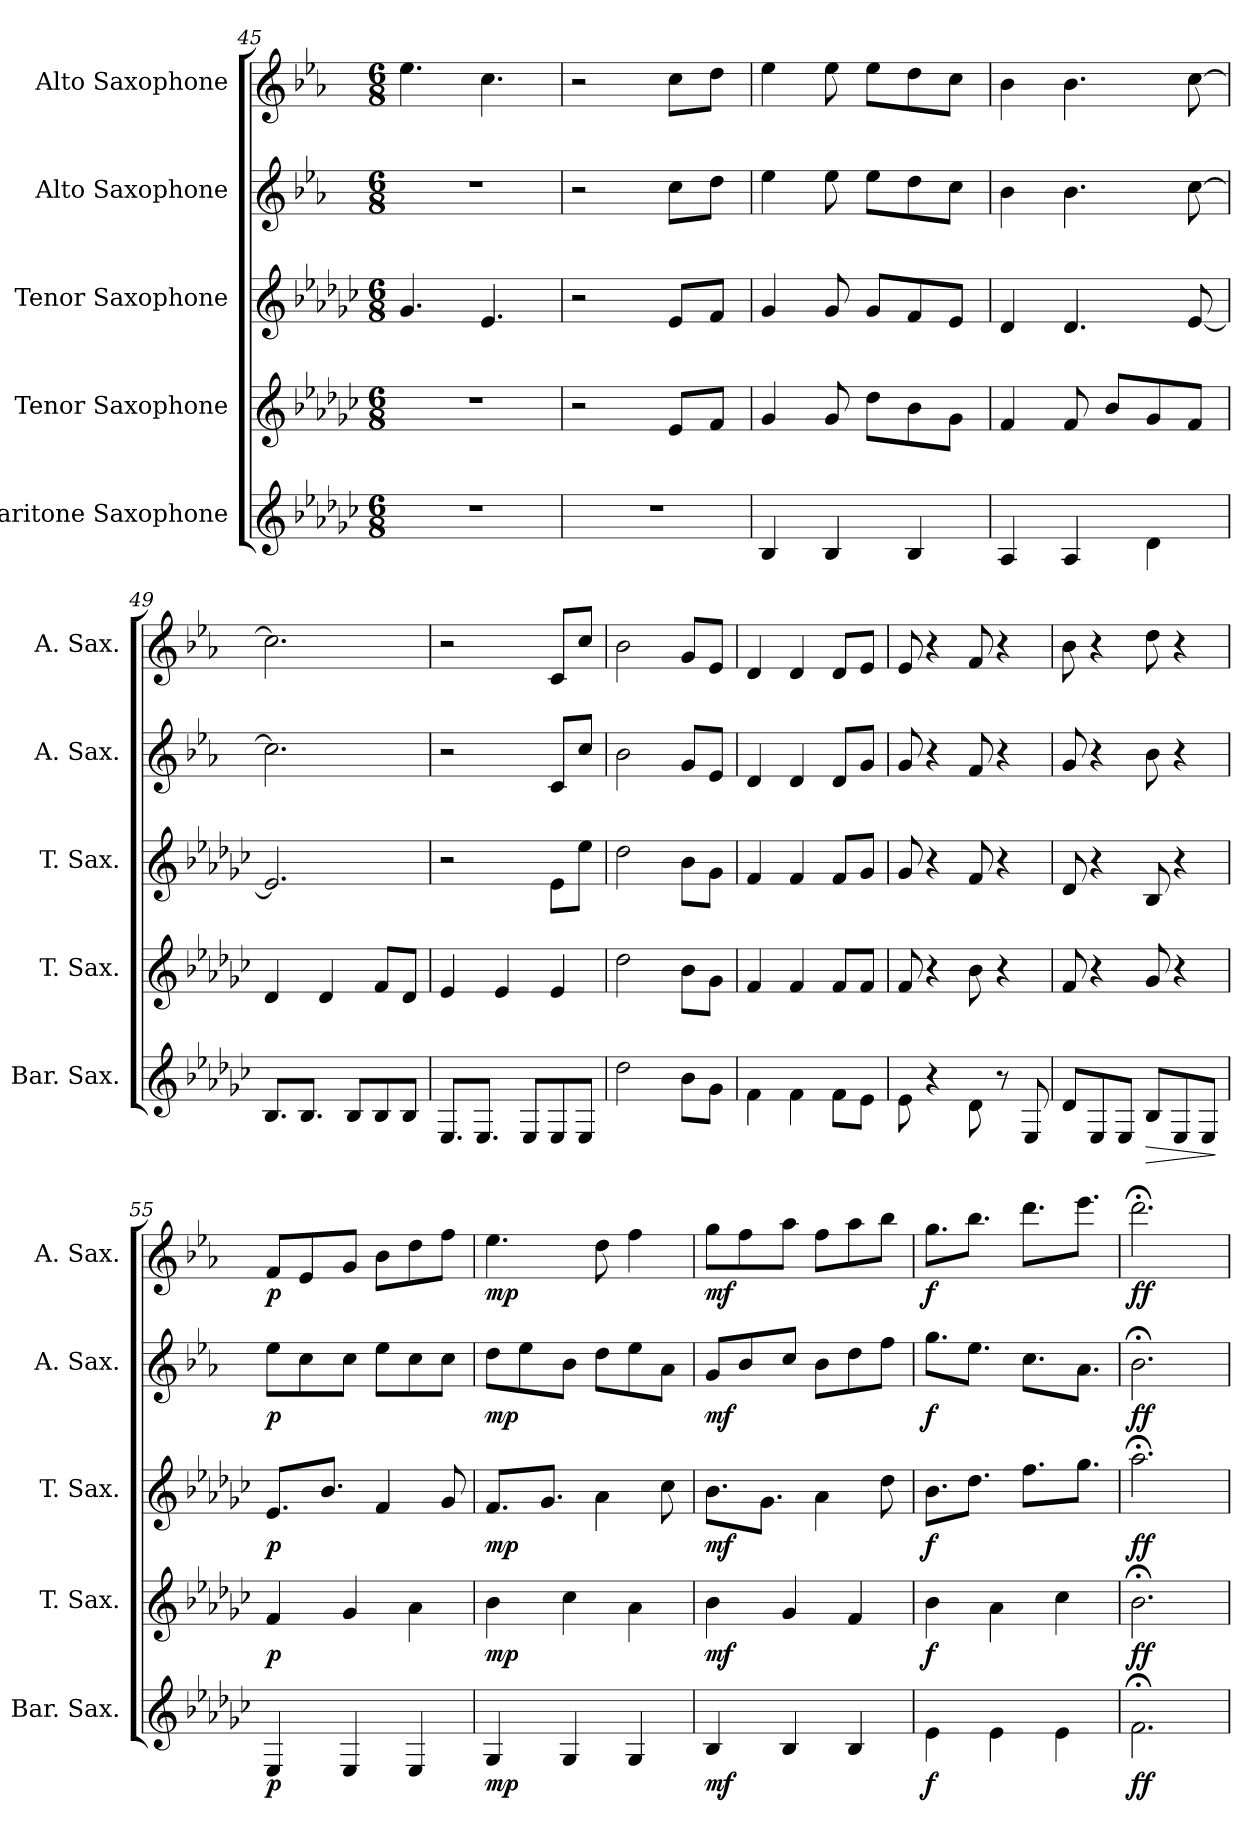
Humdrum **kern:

**kern	**dynam	**kern	**dynam	**kern	**dynam	**kern	**dynam	**kern	**dynam
*part5	*part5	*part4	*part4	*part3	*part3	*part2	*part2	*part1	*part1
*staff5	*staff5	*staff4	*staff4	*staff3	*staff3	*staff2	*staff2	*staff1	*staff1
*I"Baritone Saxophone	*	*I"Tenor Saxophone	*	*I"Tenor Saxophone	*	*I"Alto Saxophone	*	*I"Alto Saxophone	*
*I'Bar. Sax.	*	*I'T. Sax.	*	*I'T. Sax.	*	*I'A. Sax.	*	*I'A. Sax.	*
*clefG2	*	*clefG2	*	*clefG2	*	*clefG2	*	*clefG2	*
*ITrd12c21	*	*ITrd8c14	*	*ITrd8c14	*	*ITrd5c9	*	*ITrd5c9	*
*k[b-e-a-d-g-c-]	*	*k[b-e-a-d-g-c-]	*	*k[b-e-a-d-g-c-]	*	*k[b-e-a-d-g-c-]	*	*k[b-e-a-d-g-c-]	*
*M6/8	*	*M6/8	*	*M6/8	*	*M6/8	*	*M6/8	*
=45	=45	=45	=45	=45	=45	=45	=45	=45	=45
2.r	.	2.r	.	4.G-/	.	2.r	.	4.g-\	.
.	.	.	.	4.E-/	.	.	.	4.e-\	.
=46	=46	=46	=46	=46	=46	=46	=46	=46	=46
2.r	.	2r	.	2r	.	2r	.	2r	.
.	.	8E-/L	.	8E-/L	.	8e-\L	.	8e-\L	.
.	.	8F/J	.	8F/J	.	8f\J	.	8f\J	.
=47	=47	=47	=47	=47	=47	=47	=47	=47	=47
4BB-/	.	4G-/	.	4G-/	.	4g-\	.	4g-\	.
4BB-/	.	8G-/	.	8G-/	.	8g-\	.	8g-\	.
.	.	8d-\L	.	8G-/L	.	8g-\L	.	8g-\L	.
4BB-/	.	8B-\	.	8F/	.	8f\	.	8f\	.
.	.	8G-\J	.	8E-/J	.	8e-\J	.	8e-\J	.
!!LO:PB:g=z
=48	=48	=48	=48	=48	=48	=48	=48	=48	=48
4AA-/	.	4F/	.	4D-/	.	4d-\	.	4d-\	.
4AA-/	.	8F/	.	4.D-/	.	4.d-\	.	4.d-\	.
.	.	8B-/L	.	.	.	.	.	.	.
4D-\	.	8G-/	.	.	.	.	.	.	.
.	.	8F/J	.	[8E-/	.	[8e-\	.	[8e-\	.
=49	=49	=49	=49	=49	=49	=49	=49	=49	=49
8.BB-/L	.	4D-/	.	2.E-/]	.	2.e-\]	.	2.e-\]	.
8.BB-/J	.	.	.	.	.	.	.	.	.
.	.	4D-/	.	.	.	.	.	.	.
8BB-/L	.	.	.	.	.	.	.	.	.
8BB-/	.	8F/L	.	.	.	.	.	.	.
8BB-/J	.	8D-/J	.	.	.	.	.	.	.
=50	=50	=50	=50	=50	=50	=50	=50	=50	=50
8.EE-/L	.	4E-/	.	2r	.	2r	.	2r	.
8.EE-/J	.	.	.	.	.	.	.	.	.
.	.	4E-/	.	.	.	.	.	.	.
8EE-/L	.	.	.	.	.	.	.	.	.
8EE-/	.	4E-/	.	8E-\L	.	8E-/L	.	8E-/L	.
8EE-/J	.	.	.	8e-\J	.	8e-/J	.	8e-/J	.
=51	=51	=51	=51	=51	=51	=51	=51	=51	=51
2d-\	.	2d-\	.	2d-\	.	2d-\	.	2d-\	.
8B-\L	.	8B-\L	.	8B-\L	.	8B-/L	.	8B-/L	.
8G-\J	.	8G-\J	.	8G-\J	.	8G-/J	.	8G-/J	.
=52	=52	=52	=52	=52	=52	=52	=52	=52	=52
4F\	.	4F/	.	4F/	.	4F/	.	4F/	.
4F\	.	4F/	.	4F/	.	4F/	.	4F/	.
8F\L	.	8F/L	.	8F/L	.	8F/L	.	8F/L	.
8E-\J	.	8F/J	.	8G-/J	.	8B-/J	.	8G-/J	.
=53	=53	=53	=53	=53	=53	=53	=53	=53	=53
8E-\	.	8F/	.	8G-/	.	8B-/	.	8G-/	.
4r	.	4r	.	4r	.	4r	.	4r	.
8D-\	.	8B-\	.	8F/	.	8A-/	.	8A-/	.
8r	.	4r	.	4r	.	4r	.	4r	.
8EE-/	.	.	.	.	.	.	.	.	.
!!LO:LB:g=z
=54	=54	=54	=54	=54	=54	=54	=54	=54	=54
8D-/L	.	8F/	.	8D-/	.	8B-/	.	8d-\	.
8EE-/	.	4r	.	4r	.	4r	.	4r	.
8EE-/J	.	.	.	.	.	.	.	.	.
!	!LO:HP:b	!	!	!	!	!	!	!	!
8BB-/L	>	8G-/	.	8BB-/	.	8d-\	.	8f\	.
8EE-/	.	4r	.	4r	.	4r	.	4r	.
8EE-/J	.	.	.	.	.	.	.	.	.
.	]	.	.	.	.	.	.	.	.
=55	=55	=55	=55	=55	=55	=55	=55	=55	=55
!	!LO:DY:b	!	!LO:DY:b	!	!LO:DY:b	!	!LO:DY:b	!	!LO:DY:b
4EE-/	p	4F/	p	8.E-/L	p	8g-\L	p	8A-/L	p
.	.	.	.	.	.	8e-\	.	8G-/	.
.	.	.	.	8.B-/J	.	.	.	.	.
4EE-/	.	4G-/	.	.	.	8e-\J	.	8B-/J	.
.	.	.	.	4F/	.	8g-\L	.	8d-\L	.
4EE-/	.	4A-\	.	.	.	8e-\	.	8f\	.
.	.	.	.	8G-/	.	8e-\J	.	8a-\J	.
=56	=56	=56	=56	=56	=56	=56	=56	=56	=56
!	!LO:DY:b	!	!LO:DY:b	!	!LO:DY:b	!	!LO:DY:b	!	!LO:DY:b
4GG-/	mp	4B-\	mp	8.F/L	mp	8f\L	mp	4.g-\	mp
.	.	.	.	.	.	8g-\	.	.	.
.	.	.	.	8.G-/J	.	.	.	.	.
4GG-/	.	4c-\	.	.	.	8d-\J	.	.	.
.	.	.	.	4A-\	.	8f\L	.	8f\	.
4GG-/	.	4A-\	.	.	.	8g-\	.	4a-\	.
.	.	.	.	8c-\	.	8c-\J	.	.	.
=57	=57	=57	=57	=57	=57	=57	=57	=57	=57
!	!LO:DY:b	!	!LO:DY:b	!	!LO:DY:b	!	!LO:DY:b	!	!LO:DY:b
4BB-/	mf	4B-\	mf	8.B-\L	mf	8B-/L	mf	8b-\L	mf
.	.	.	.	.	.	8d-/	.	8a-\	.
.	.	.	.	8.G-\J	.	.	.	.	.
4BB-/	.	4G-/	.	.	.	8e-/J	.	8cc-\J	.
.	.	.	.	4A-\	.	8d-\L	.	8a-\L	.
4BB-/	.	4F/	.	.	.	8f\	.	8cc-\	.
.	.	.	.	8d-\	.	8a-\J	.	8dd-\J	.
=58	=58	=58	=58	=58	=58	=58	=58	=58	=58
!	!LO:DY:b	!	!LO:DY:b	!	!LO:DY:b	!	!LO:DY:b	!	!LO:DY:b
4E-\	f	4B-\	f	8.B-\L	f	8.b-\L	f	8.b-\L	f
.	.	.	.	8.d-\J	.	8.g-\J	.	8.dd-\J	.
4E-\	.	4A-\	.	.	.	.	.	.	.
.	.	.	.	8.f\L	.	8.e-\L	.	8.ff\L	.
4E-\	.	4c-\	.	.	.	.	.	.	.
.	.	.	.	8.g-\J	.	8.c-\J	.	8.gg-\J	.
=59	=59	=59	=59	=59	=59	=59	=59	=59	=59
!	!LO:DY:b	!	!LO:DY:b	!	!LO:DY:b	!	!LO:DY:b	!	!LO:DY:b
2.F;<\	ff	2.B-;<\	ff	2.a-;<\	ff	2.d-;<\	ff	2.ff;<\	ff
=	=	=	=	=	=	=	=	=	=
*-	*-	*-	*-	*-	*-	*-	*-	*-	*-
